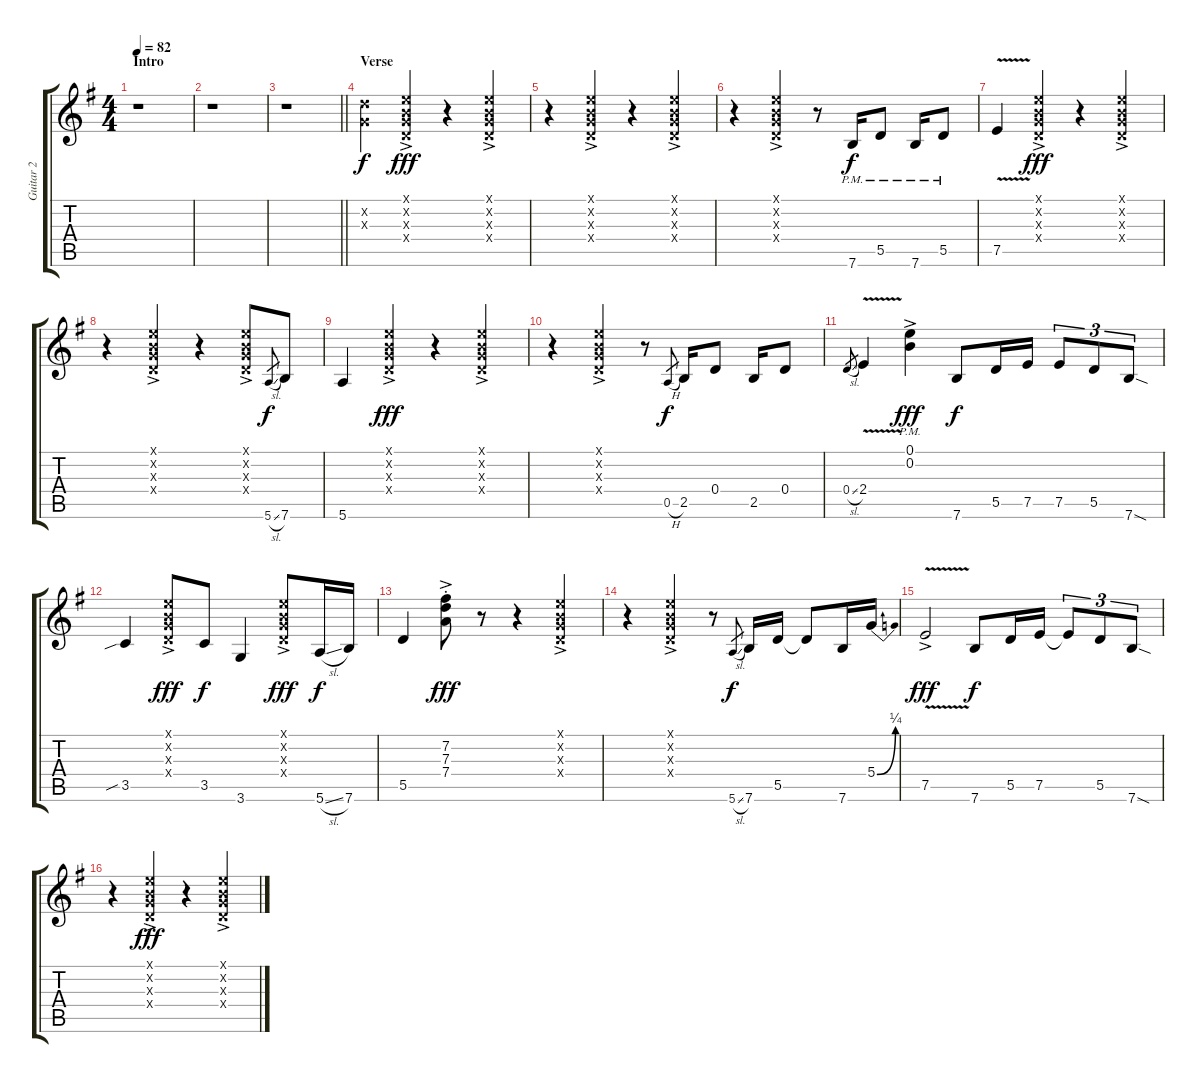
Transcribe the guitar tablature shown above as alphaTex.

\track ("Guitar 2" "Guitar 2") {instrument electricguitarjazz}
\staff {score tabs}
\tuning (E4 B3 G3 D3 A2 E2) {hide}
\ts (4 4)
\section ("" "Intro")
\tempo 82
\clef g2
\ks g
r.1{dy f instrument electricguitarjazz} |
r.1 |
\barLineRight lightlight
r.1 |
\section ("" "Verse")
(3.2{x} 0.3{x}).4 (0.1{ac x} 0.2{ac x} 0.3{ac x} 0.4{ac x}).4{dy fff} r.4 (0.1{ac x} 0.2{ac x} 0.3{ac x} 0.4{ac x}).4 |
r.4 (0.1{ac x} 0.2{ac x} 0.3{ac x} 0.4{ac x}).4 r.4 (0.1{ac x} 0.2{ac x} 0.3{ac x} 0.4{ac x}).4 |
r.4 (0.1{ac x} 0.2{ac x} 0.3{ac x} 0.4{ac x}).4 r.8 7.6{pm}.16{dy f} 5.5{pm}.8 7.6{pm}.16 5.5{pm}.8 |
7.5{v}.4 (0.1{ac x} 0.2{ac x} 0.3{ac x} 0.4{ac x}).4{dy fff} r.4 (0.1{ac x} 0.2{ac x} 0.3{ac x} 0.4{ac x}).4 |
r.4 (0.1{ac x} 0.2{ac x} 0.3{ac x} 0.4{ac x}).4 r.4 (0.1{ac x} 0.2{ac x} 0.3{ac x} 0.4{ac x}).8 5.6{sl}.8{gr dy f} 7.6.8 |
5.6.4 (0.1{ac x} 0.2{ac x} 0.3{ac x} 0.4{ac x}).4{dy fff} r.4 (0.1{ac x} 0.2{ac x} 0.3{ac x} 0.4{ac x}).4 |
r.4 (0.1{ac x} 0.2{ac x} 0.3{ac x} 0.4{ac x}).4 r.8 0.5{h}.8{gr dy f} 2.5.16 0.4.8 2.5.16 0.4.8 |
0.4{sl}.8{gr} 2.4{v}.4 (0.1{ac pm} 0.2{ac pm}).4{dy fff} 7.6.8{dy f} 5.5.16 7.5.16 7.5.8{tu (3 2)} 5.5.8{tu (3 2)} 7.6{sod}.8{tu (3 2)} |
3.5{sib}.4 (0.1{ac x} 0.2{ac x} 0.3{ac x} 0.4{ac x}).8{dy fff} 3.5.8{dy f} 3.6.4 (0.1{ac x} 0.2{ac x} 0.3{ac x} 0.4{ac x}).8{dy fff} 5.6{sl}.16{dy f} 7.6.16 |
5.5.4 (7.2{ac st} 7.3{ac st} 7.4{ac st}).8{dy fff} r.8 r.4 (0.1{ac x} 0.2{ac x} 0.3{ac x} 0.4{ac x}).4 |
r.4 (0.1{ac x} 0.2{ac x} 0.3{ac x} 0.4{ac x}).4 r.8 5.6{sl}.8{gr dy f} 7.6.16 5.5.16 5.5{t}.8 7.6.16 5.4{be (bend 0 0 60 1)}.16 |
7.5{v ac}.2{dy fff} 7.6.8{dy f} 5.5.16 7.5.16 7.5{t}.8{tu (3 2)} 5.5.8{tu (3 2)} 7.6{sod}.8{tu (3 2)} |
r.4 (0.1{ac x} 0.2{ac x} 0.3{ac x} 0.4{ac x}).4{dy fff} r.4 (0.1{ac x} 0.2{ac x} 0.3{ac x} 0.4{ac x}).4
